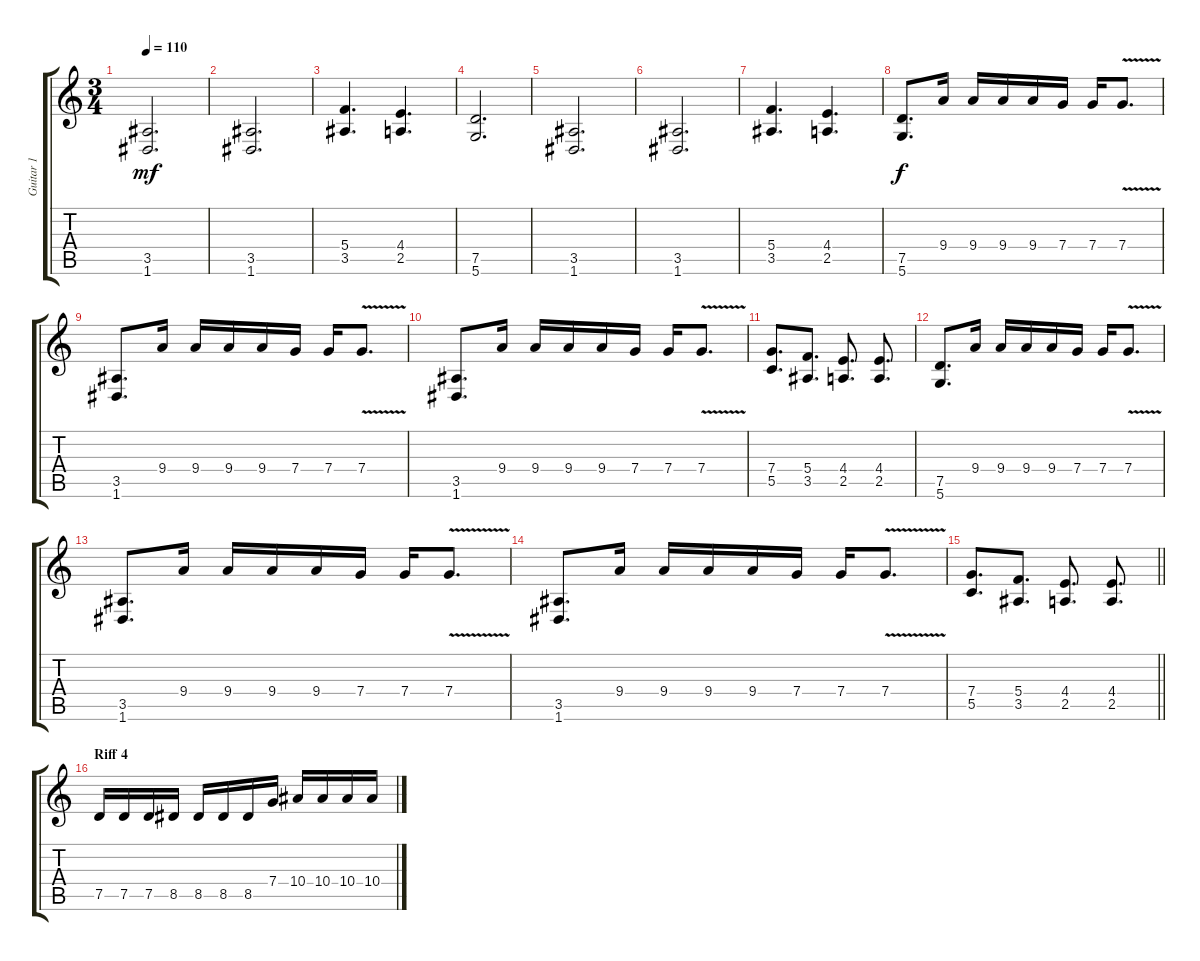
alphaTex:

\track ("Guitar 1" "Guitar 1") {instrument distortionguitar}
\staff {score tabs}
\tuning (D4 A3 F3 C3 G2 D2) {hide}
\ts (3 4)
\tempo 110
\clef g2
\ks c
(3.5 1.6).2{d dy mf} |
(3.5 1.6).2{d} |
(5.4 3.5).4{d} (4.4 2.5).4{d} |
(7.5 5.6).2{d} |
(3.5 1.6).2{d} |
(3.5 1.6).2{d} |
(5.4 3.5).4{d} (4.4 2.5).4{d} |
(7.5 5.6).8{d dy f} 9.4.16 9.4.16 9.4.16 9.4.16 7.4.16 7.4.16 7.4{v}.8{d} |
(3.5 1.6).8{d} 9.4.16 9.4.16 9.4.16 9.4.16 7.4.16 7.4.16 7.4{v}.8{d} |
(3.5 1.6).8{d} 9.4.16 9.4.16 9.4.16 9.4.16 7.4.16 7.4.16 7.4{v}.8{d} |
(7.4 5.5).8{d} (5.4 3.5).8{d} (4.4 2.5).8{d} (4.4 2.5).8{d} |
(7.5 5.6).8{d} 9.4.16 9.4.16 9.4.16 9.4.16 7.4.16 7.4.16 7.4{v}.8{d} |
(3.5 1.6).8{d} 9.4.16 9.4.16 9.4.16 9.4.16 7.4.16 7.4.16 7.4{v}.8{d} |
(3.5 1.6).8{d} 9.4.16 9.4.16 9.4.16 9.4.16 7.4.16 7.4.16 7.4{v}.8{d} |
\barLineRight lightlight
(7.4 5.5).8{d} (5.4 3.5).8{d} (4.4 2.5).8{d} (4.4 2.5).8{d} |
\section ("" "Riff 4")
7.5.16 7.5.16 7.5.16 8.5.16 8.5.16 8.5.16 8.5.16 7.4.16 10.4.16 10.4.16 10.4.16 10.4.16
